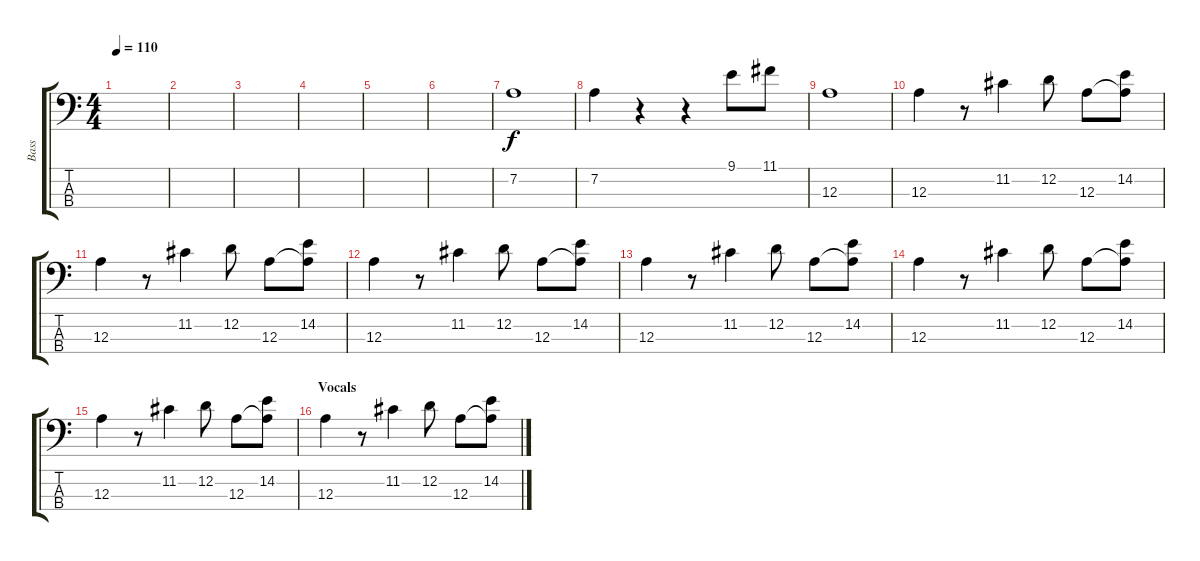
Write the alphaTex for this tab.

\track ("Bass" "Bass") {instrument electricbasspick}
\staff {score tabs}
\tuning (G2 D2 A1 E1) {hide}
\ts (4 4)
\tempo 110
\clef f4
\ks c
|
|
|
|
|
|
7.2.1 |
7.2.4 r.4 r.4 9.1.8 11.1.8 |
12.3.1 |
12.3.4 r.8 11.2.4 12.2.8 12.3.8 (14.2 12.3{t}).8 |
12.3.4 r.8 11.2.4 12.2.8 12.3.8 (14.2 12.3{t}).8 |
12.3.4 r.8 11.2.4 12.2.8 12.3.8 (14.2 12.3{t}).8 |
12.3.4 r.8 11.2.4 12.2.8 12.3.8 (14.2 12.3{t}).8 |
12.3.4 r.8 11.2.4 12.2.8 12.3.8 (14.2 12.3{t}).8 |
12.3.4 r.8 11.2.4 12.2.8 12.3.8 (14.2 12.3{t}).8 |
\section ("" "Vocals")
12.3.4 r.8 11.2.4 12.2.8 12.3.8 (14.2 12.3{t}).8
